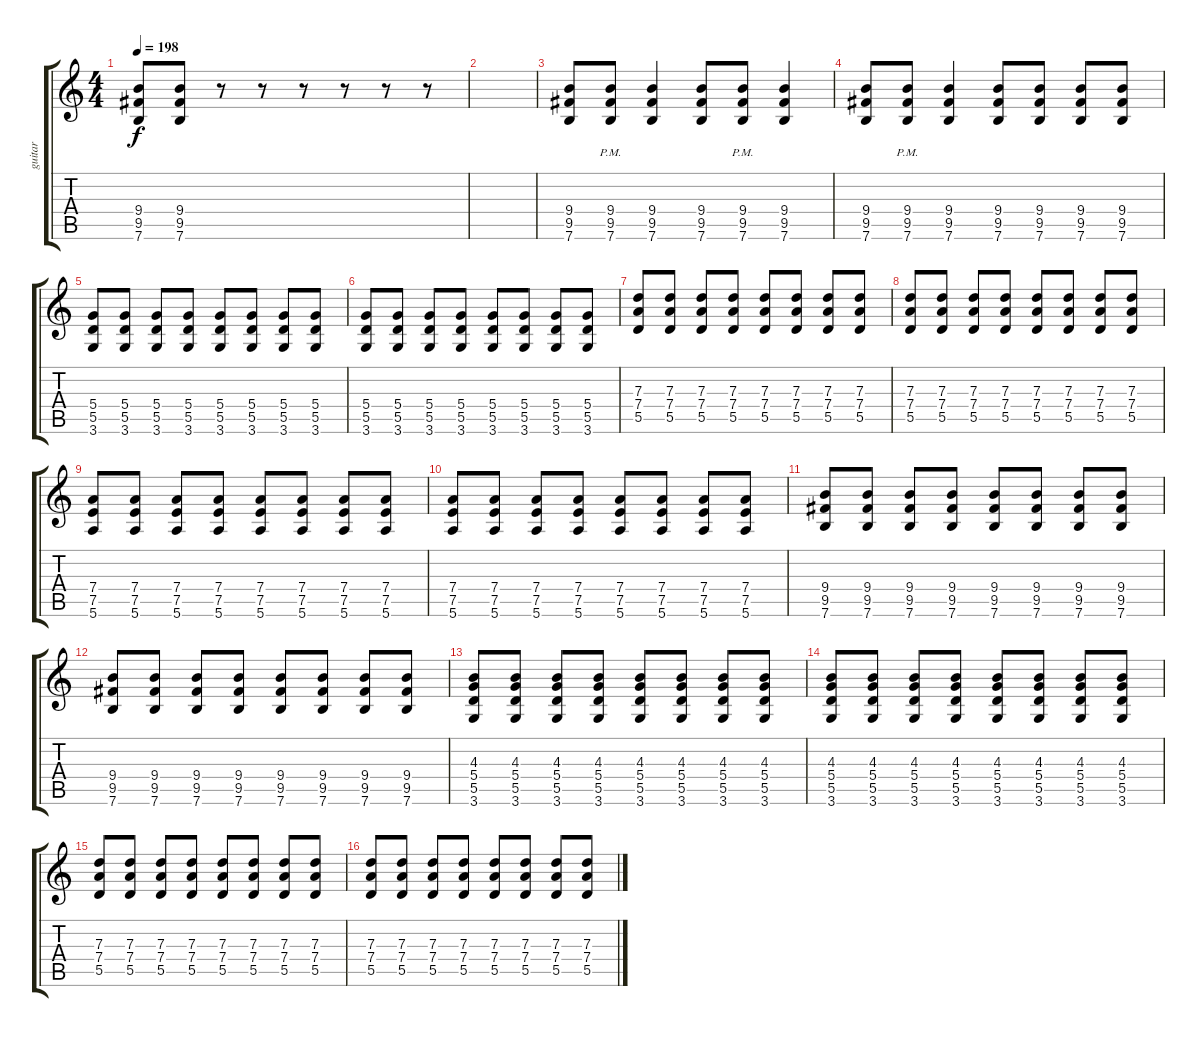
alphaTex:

\track ("guitar" "guitar") {instrument distortionguitar}
\staff {score tabs}
\tuning (E4 B3 G3 D3 A2 E2) {hide}
\ts (4 4)
\tempo 198
\clef g2
\ks c
(9.4 9.5 7.6).8{dy f} (9.4 9.5 7.6).8 r.8 r.8 r.8 r.8 r.8 r.8 |
|
(9.4 9.5 7.6).8 (9.4{pm} 9.5{pm} 7.6{pm}).8 (9.4 9.5 7.6).4 (9.4 9.5 7.6).8 (9.4{pm} 9.5{pm} 7.6{pm}).8 (9.4 9.5 7.6).4 |
(9.4 9.5 7.6).8 (9.4{pm} 9.5{pm} 7.6{pm}).8 (9.4 9.5 7.6).4 (9.4 9.5 7.6).8 (9.4 9.5 7.6).8 (9.4 9.5 7.6).8 (9.4 9.5 7.6).8 |
(5.4 5.5 3.6).8 (5.4 5.5 3.6).8 (5.4 5.5 3.6).8 (5.4 5.5 3.6).8 (5.4 5.5 3.6).8 (5.4 5.5 3.6).8 (5.4 5.5 3.6).8 (5.4 5.5 3.6).8 |
(5.4 5.5 3.6).8 (5.4 5.5 3.6).8 (5.4 5.5 3.6).8 (5.4 5.5 3.6).8 (5.4 5.5 3.6).8 (5.4 5.5 3.6).8 (5.4 5.5 3.6).8 (5.4 5.5 3.6).8 |
(7.3 7.4 5.5).8 (7.3 7.4 5.5).8 (7.3 7.4 5.5).8 (7.3 7.4 5.5).8 (7.3 7.4 5.5).8 (7.3 7.4 5.5).8 (7.3 7.4 5.5).8 (7.3 7.4 5.5).8 |
(7.3 7.4 5.5).8 (7.3 7.4 5.5).8 (7.3 7.4 5.5).8 (7.3 7.4 5.5).8 (7.3 7.4 5.5).8 (7.3 7.4 5.5).8 (7.3 7.4 5.5).8 (7.3 7.4 5.5).8 |
(7.4 7.5 5.6).8 (7.4 7.5 5.6).8 (7.4 7.5 5.6).8 (7.4 7.5 5.6).8 (7.4 7.5 5.6).8 (7.4 7.5 5.6).8 (7.4 7.5 5.6).8 (7.4 7.5 5.6).8 |
(7.4 7.5 5.6).8 (7.4 7.5 5.6).8 (7.4 7.5 5.6).8 (7.4 7.5 5.6).8 (7.4 7.5 5.6).8 (7.4 7.5 5.6).8 (7.4 7.5 5.6).8 (7.4 7.5 5.6).8 |
(9.4 9.5 7.6).8 (9.4 9.5 7.6).8 (9.4 9.5 7.6).8 (9.4 9.5 7.6).8 (9.4 9.5 7.6).8 (9.4 9.5 7.6).8 (9.4 9.5 7.6).8 (9.4 9.5 7.6).8 |
(9.4 9.5 7.6).8 (9.4 9.5 7.6).8 (9.4 9.5 7.6).8 (9.4 9.5 7.6).8 (9.4 9.5 7.6).8 (9.4 9.5 7.6).8 (9.4 9.5 7.6).8 (9.4 9.5 7.6).8 |
(4.3 5.4 5.5 3.6).8 (4.3 5.4 5.5 3.6).8 (4.3 5.4 5.5 3.6).8 (4.3 5.4 5.5 3.6).8 (4.3 5.4 5.5 3.6).8 (4.3 5.4 5.5 3.6).8 (4.3 5.4 5.5 3.6).8 (4.3 5.4 5.5 3.6).8 |
(4.3 5.4 5.5 3.6).8 (4.3 5.4 5.5 3.6).8 (4.3 5.4 5.5 3.6).8 (4.3 5.4 5.5 3.6).8 (4.3 5.4 5.5 3.6).8 (4.3 5.4 5.5 3.6).8 (4.3 5.4 5.5 3.6).8 (4.3 5.4 5.5 3.6).8 |
(7.3 7.4 5.5).8 (7.3 7.4 5.5).8 (7.3 7.4 5.5).8 (7.3 7.4 5.5).8 (7.3 7.4 5.5).8 (7.3 7.4 5.5).8 (7.3 7.4 5.5).8 (7.3 7.4 5.5).8 |
(7.3 7.4 5.5).8 (7.3 7.4 5.5).8 (7.3 7.4 5.5).8 (7.3 7.4 5.5).8 (7.3 7.4 5.5).8 (7.3 7.4 5.5).8 (7.3 7.4 5.5).8 (7.3 7.4 5.5).8
